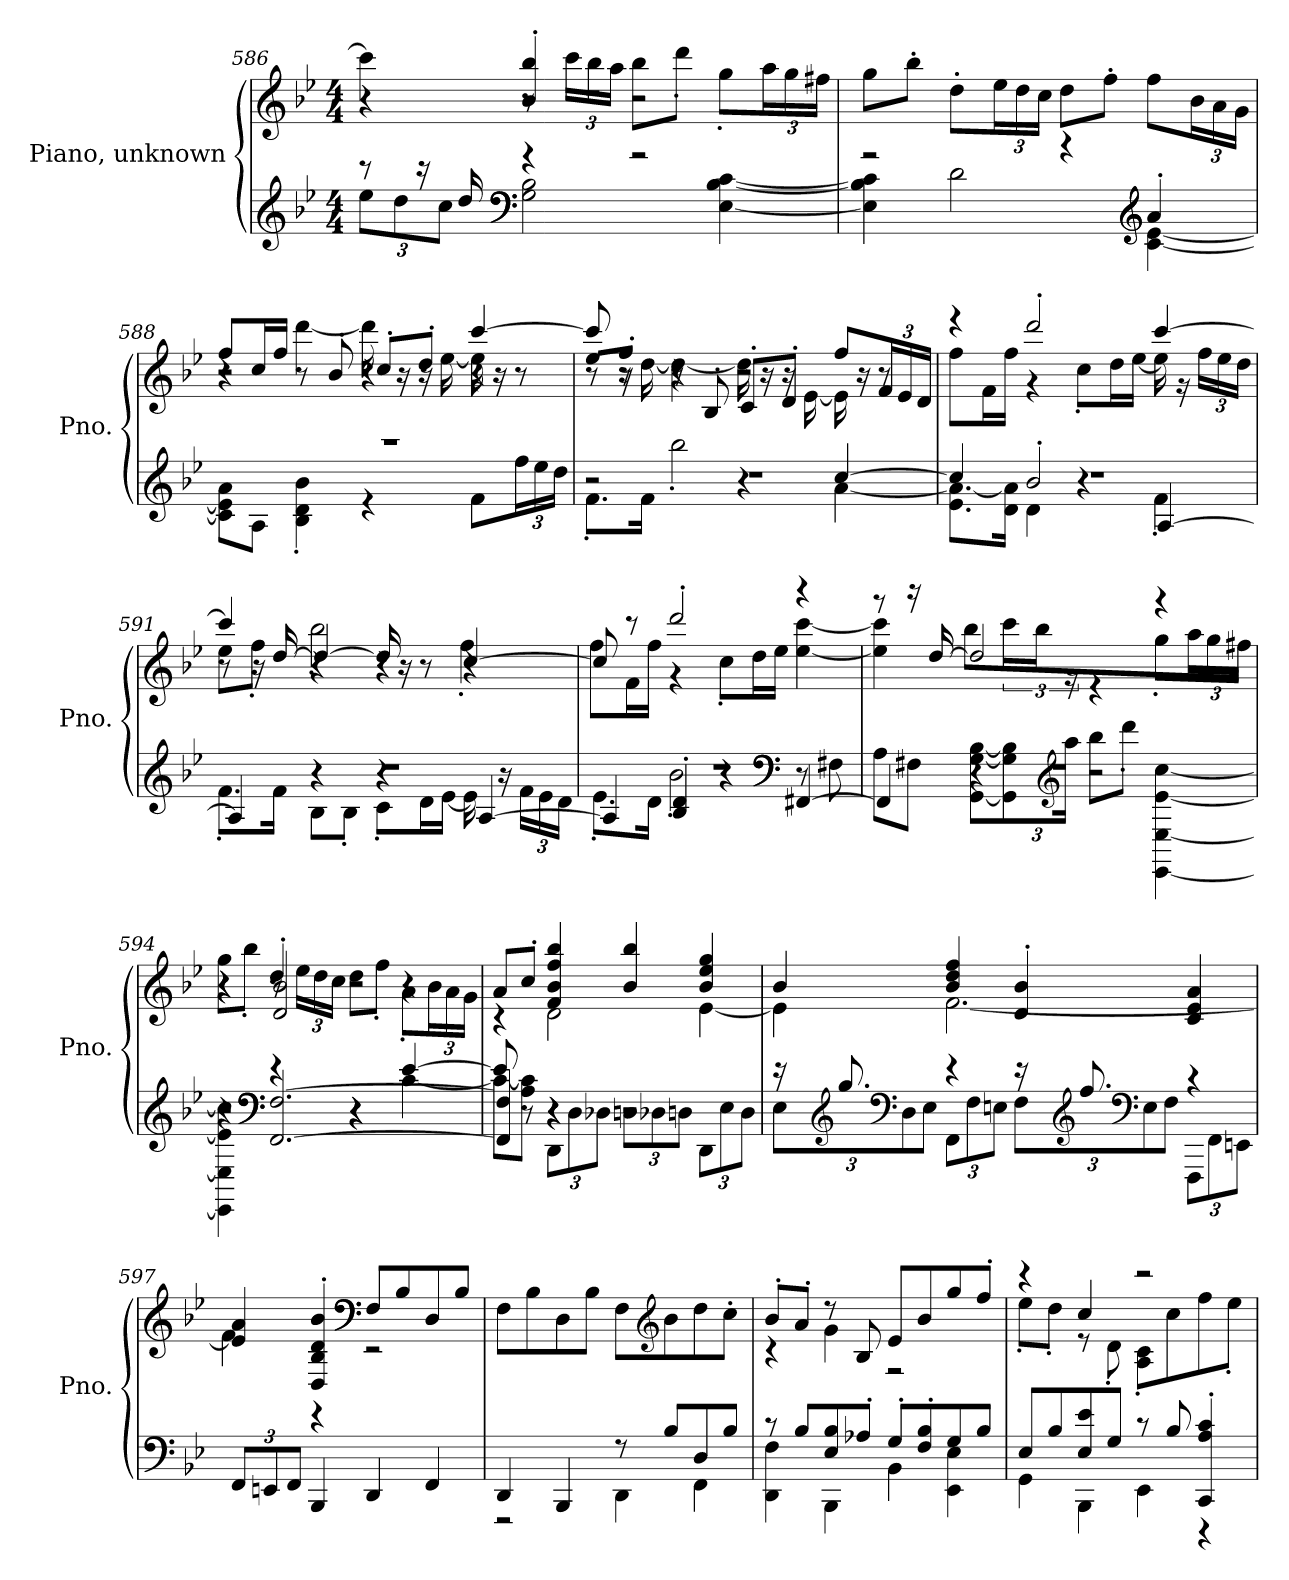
**kern	**kern
*part1	*part1
*staff2	*staff1
*I"Piano, unknown	*
*I'Pno.	*
*clefG2	*clefG2
*k[b-e-]	*k[b-e-]
*M4/4	*M4/4
=586	=586
*^	*
*	*Xbrackettup	*
*	*	*^
*	*	*	*^
8r	12ee-\L	1r	4ccc\]	4r
.	12dd\	.	.	.
16r	.	.	.	.
.	12cc\J	.	.	.
16dd/	.	.	.	.
*clefF4	*	*	*	*
4r	2G\ 2B-\	.	8r	4b-/' 4bb-/'
*	*	*	*Xbrackettup	*
.	.	.	24ccc\LL	.
.	.	.	24bb-\	.
.	.	.	24aa\JJ	.
2r	.	.	8bb-\L	2r
.	.	.	8ddd'\J	.
.	[4E-\ [4B-\ [4c\	.	8gg'\L	.
.	.	.	24aa\L	.
.	.	.	24gg\	.
.	.	.	24ff#X\JJ	.
*	*	*v	*v	*v
!!LO:LB:g=z
=587	=587	=587
2r	4E-\] 4B-\] 4c\]	8gg\L
.	.	8bb-'\J
.	2d\	8dd'\L
.	.	24ee-\L
.	.	24dd\
.	.	24cc\JJ
4r	.	8dd\L
.	.	8ff'\J
*clefG2	*	*
4a'/	[4c\ [4e-\	8ff\L
.	.	24b-\L
.	.	24a\
.	.	24g\JJ
=588	=588	=588
*	*	*^
*	*	*	*^
1r	8c\] 8e-\] 8a\L	2r	4r	8ff/L
.	8A\J	.	.	16cc/L
.	.	.	.	16ff/JJ
.	4B-\' 4d\' 4b-\'	.	[4ddd\	8r
.	.	.	.	8b-'/
.	4r	4r	16ddd\]	8cc'/L
.	.	.	16r	.
.	.	.	16r	8dd'/J
.	.	.	[16ee-\	.
.	8f\L	[4ccc/	16ee-\]	4r
.	.	.	16r	.
.	24ff\L	.	8r	.
.	24ee-\	.	.	.
.	24dd\JJ	.	.	.
!!LO:LB:g=z	!!	!!
=589	=589	=589	=589	=589
*	*^	*	*	*
1r	8.f'\L	2r	8ccc/]	8r	8ee-/L
.	.	.	8r	16r	8ff'/J
.	16f\Jk	.	.	[16dd\	.
.	2bb-'\	.	4r	4dd\_	8r
.	.	.	.	.	8B-'/
.	.	4r	2r	16dd\]	8c'/L
.	.	.	.	16r	.
.	.	.	.	16r	8d'/J
.	.	.	.	[16e-\	.
.	[4a\	[4cc/	.	16e-\]	8ff/L
.	.	.	.	16r	.
.	.	.	.	8r	24f/L
.	.	.	.	.	24e-/
.	.	.	.	.	24d/JJ
*	*	*	*	*v	*v
=590	=590	=590	=590	=590
1r	8.e-\ 8.a\_L	4cc/]	4r	8ff\L
.	.	.	.	16f\L
.	16d\ 16a\]Jk	.	.	16ff\JJ
.	4d\	2b-'/	2ddd'/	4r
.	4r	.	.	8cc'\L
.	.	.	.	16dd\L
.	.	.	.	[16ee-\JJ
.	4f'\	[4A/	[4ccc/	16ee-\]
.	.	.	.	16r
.	.	.	.	24ff\LL
.	.	.	.	24ee-\
.	.	.	.	24dd\JJ
!!LO:LB:g=z
=591	=591	=591	=591	=591
*	*	*	*	*^
1r	8.f'\L	4A/]	4ccc/]	8ee-\L	8r
.	.	.	.	8ff'\J	16r
.	16f\Jk	.	.	.	[16dd/
.	8B-\L	4r	4r	2bb-'\	4dd/_
.	8B-'\J	.	.	.	.
.	8c'\L	4r	4r	.	16dd/]
.	.	.	.	.	16r
.	16d\L	.	.	.	8r
.	[16e-\JJ	.	.	.	.
.	16e-\]	[4A/	[4cc/	4ff'\	4r
.	16r	.	.	.	.
.	24f\LL	.	.	.	.
.	24e-\	.	.	.	.
.	24d\JJ	.	.	.	.
*	*	*	*	*v	*v
=592	=592	=592	=592	=592
1r	8.e-'\L	4A/]	8cc/]	8ff\L
.	.	.	8r	16f\L
.	16d\Jk	.	.	16ff\JJ
.	2b-'\	4B-/' 4d/'	2ddd'/	4r
.	.	4r	.	8cc'\L
.	.	.	.	16dd\L
.	.	.	.	16ee-\JJ
*clefF4	*	*	*	*
.	8r	[4FF#X/	4r	[4ee-\ [4ccc\
.	8F#X\	.	.	.
!!LO:PB:g=z	!!
=593	=593	=593	=593	=593
1r	8A\L	4FF#/]	8r	4ee-\] 4ccc\]
.	8F#X\J	.	16r	.
.	.	.	[16dd/	.
.	[8GG\ [8G\ [8B-\L	4r	2dd/]	8bb-\L
*	*	*	*	*brackettup
.	12GG\] 12G\] 12B-\]	.	.	24ccc\L
.	.	.	.	24bb-\JJ
*clefG2	*	*	*	*
.	24aa\Jk	.	.	24r
.	8bb-\L	2r	.	4r
.	8ddd'\J	.	.	.
.	[4EE-\ [4E-\ [4e-\ [4cc\	.	4r	8gg'\L
*	*	*	*	*Xbrackettup
.	.	.	.	24aa\L
.	.	.	.	24gg\
.	.	.	.	24ff#X\JJ
=594	=594	=594	=594	=594
*	*	*	*	*^
2r	4EE-\] 4E-\] 4e-\] 4cc\]	4r	4r	8gg\L	4r
.	.	.	.	8bb-'\J	.
*clefF4	*	*	*	*	*
.	4r	[2.FF/ [2.F/	4dd'/	8r	2d/ 2b-/
.	.	.	.	24ee-\LL	.
.	.	.	.	24dd\	.
.	.	.	.	24cc\JJ	.
4r	4r	.	2r	8dd\L	.
.	.	.	.	8ff'\J	.
[4e-/	[4c\	.	.	8a'\L	4r
.	.	.	.	24b-\L	.
.	.	.	.	24a\	.
.	.	.	.	24g\JJ	.
*	*	*	*	*v	*v
!!LO:LB:g=z
=595	=595	=595	=595	=595
8e-/]	8c\L_	4FF/] 4F/]	8a/L	4r
8r	8A\ 8c\]J	.	8cc'/J	.
4r	12DD\L	4r	4f/ 4b-/ 4ff/ 4bb-/	2d\
.	12D\	.	.	.
.	12D-X\J	.	.	.
2r	12Dn\L	2r	4b-/ 4bb-/	.
.	12D-X\	.	.	.
.	12Dn\J	.	.	.
.	12DD\L	.	4b-/ 4ee-/ 4gg/	[4e-\
.	12E-\	.	.	.
.	12D\J	.	.	.
*	*v	*v	*	*
=596	=596	=596	=596
16r	12E-\L	4b-/	4e-\]
*clefG2	*	*	*
8.gg/	.	.	.
*clefF4	*	*	*
.	12D\	.	.
.	12E-\J	.	.
4r	12FF\L	4b-/ 4dd/ 4ff/	[2.f\
.	12F\	.	.
.	12En\J	.	.
16r	12F\L	4d/' 4b-/'	.
*clefG2	*	*	*
8.ff/	.	.	.
*clefF4	*	*	*
.	12E\	.	.
.	12F\J	.	.
4r	12FFF\L	4c/ 4e-/ 4a/	.
.	12FF\	.	.
.	12EEn\J	.	.
*v	*v	*	*
!!LO:LB:g=z	!!
=597	=597	=597
12FF/L	4e-/ 4a/	4f\]
12EEn/	.	.
12FF/J	.	.
4BBB-/	4D/' 4B-/' 4d/' 4b-/'	4r
*	*clefF4	*
4DD/	8F/L	2r
.	8B-/	.
4FF/	8D/	.
.	8B-/J	.
*	*v	*v
=598	=598
*^	*
4DD/	2r	8F\L
.	.	8B-\
4BBB-/	.	8D\
.	.	8B-\J
8r	4DD\	8F\L
*	*	*clefG2
8B-/L	.	8b-\
8D/	4FF\	8dd\
8B-/J	.	8cc'\J
=599	=599	=599
*	*	*^
8r	4DD\ 4F\	8b-'/L	4r
8B-/L	.	8a'/J	.
8E-/ 8B-/	4BBB-\	8r	4g\
8A-X'/J	.	8B-/	.
8G'/L	4BB-\	8e-/L	2r
8F/' 8B-/'	.	8b-/	.
8G/	4EE-\ 4E-\	8gg/	.
8B-/J	.	8ff'/J	.
=600	=600	=600	=600
8E-/L	4GG\	4r	8ee-'\L
8B-/	.	.	8dd'\J
8E-/ 8e-/	4BBB-\	4cc/	8r
8G/J	.	.	8d'\
8r	4EE-\	2r	8A\' 8c\'L
8B-/	.	.	8cc\
4CC/' 4A/' 4c/'	4r	.	8ff\
.	.	.	8ee-'\J
*v	*v	*	*
*	*v	*v
=	=
*-	*-
